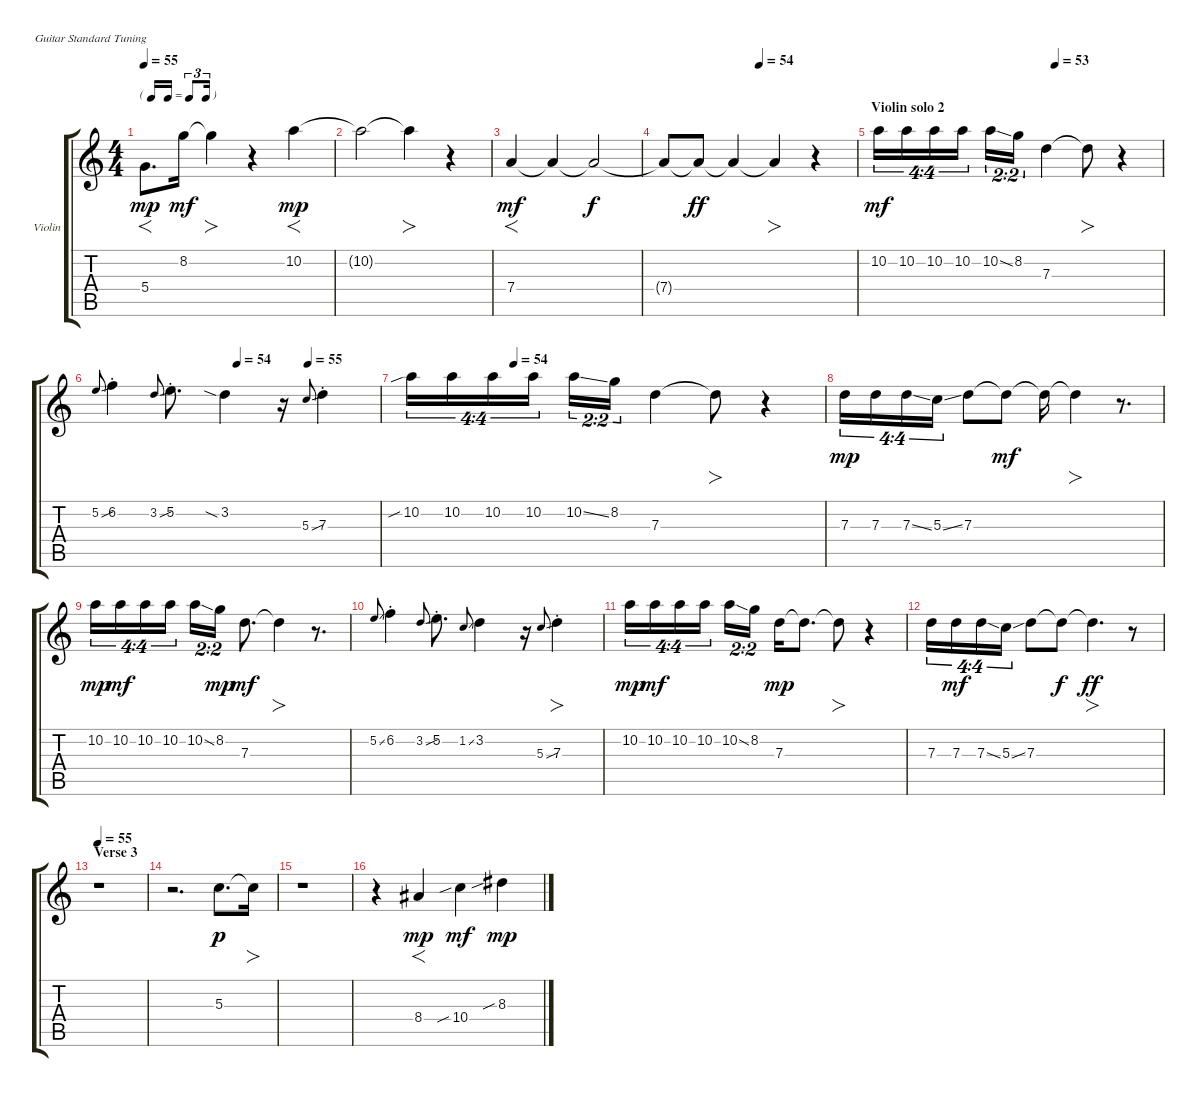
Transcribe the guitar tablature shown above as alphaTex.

\defaultSystemsLayout 4
\bracketExtendMode groupsimilarinstruments
\firstSystemTrackNameOrientation horizontal
\otherSystemsTrackNameOrientation horizontal
\track ("Violin" "Violin") {instrument electricguitarclean}
\staff {score tabs}
\tuning (E4 B3 G3 D3 A2 E2)
\ts (4 4)
\tf triplet16th
\tempo 55
\clef g2
\ks c
5.4.8{f d dy mp} 8.2.16{dy mf} 8.2{t}.4{fo} r.4 10.2.4{f dy mp} |
10.2{t}.2 10.2{t}.4{fo} r.4 |
7.4.4{f dy mf} 7.4{t}.4 7.4{t}.2{dy f} |
\tempo (54 0.5)
7.4{t}.8 7.4{t}.8{dy ff} 7.4{t}.4 7.4{t}.4{fo} r.4 |
\section ("" "Violin solo 2")
\tempo (53 0.625)
10.2.16{tu (4 4) dy mf} 10.2.16{tu (4 4)} 10.2.16{tu (4 4)} 10.2.16{tu (4 4)} 10.2{ss}.16{tu (2 2)} 8.2.16{tu (2 2)} 7.3.4 7.3{t}.8{fo} r.4 |
\tempo (54 0.5)
\tempo (55 0.75)
5.2{sou}.8{gr onbeat} 6.2{st}.4 3.2{sou}.8{gr onbeat} 5.2{st}.8{d} 3.2{sia}.4 r.16 5.3{sou}.8{gr onbeat} 7.3{st}.4 |
\tempo (54 0.25)
10.2{sib}.16{tu (4 4)} 10.2.16{tu (4 4)} 10.2.16{tu (4 4)} 10.2.16{tu (4 4)} 10.2{ss}.16{tu (2 2)} 8.2.16{tu (2 2)} 7.3.4 7.3{t}.8{fo} r.4 |
7.3.16{tu (4 4) dy mp} 7.3.16{tu (4 4)} 7.3{ss}.16{tu (4 4)} 5.3{ss}.16{tu (4 4)} 7.3.8 7.3{t}.8{dy mf} 7.3{t}.16 7.3{t}.4{fo} r.8{d} |
10.2.16{tu (4 4) dy mp} 10.2.16{tu (4 4) dy mf} 10.2.16{tu (4 4)} 10.2.16{tu (4 4)} 10.2{ss}.16{tu (2 2)} 8.2.16{tu (2 2) dy mp} 7.3.8{d dy mf} 7.3{t}.4{fo} r.8{d} |
5.2{ss}.8{gr onbeat} 6.2{st}.4 3.2{sou}.8{gr onbeat} 5.2{st}.8{d} 1.2{ss}.8{gr onbeat} 3.2.4 r.16 5.3{sou}.8{gr onbeat} 7.3{st}.4{fo} |
10.2.16{tu (4 4) dy mp} 10.2.16{tu (4 4) dy mf} 10.2.16{tu (4 4)} 10.2.16{tu (4 4)} 10.2{ss}.16{tu (2 2)} 8.2.16{tu (2 2)} 7.3.16{dy mp} 7.3{t}.8{d} 7.3{t}.8{fo} r.4 |
7.3.16{tu (4 4)} 7.3.16{tu (4 4) dy mf} 7.3{ss}.16{tu (4 4)} 5.3{ss}.16{tu (4 4)} 7.3.8 7.3{t}.8{dy f} 7.3{t}.4{fo d dy ff} r.8 |
\section ("" "Verse 3")
\tempo 55
r.1 |
r.2{d} 5.3.8{d dy p} 5.3{t}.16{fo} |
r.1 |
r.4 8.4.4{f dy mp} 10.4{sib}.4{dy mf} 8.3{sib}.4{dy mp}
